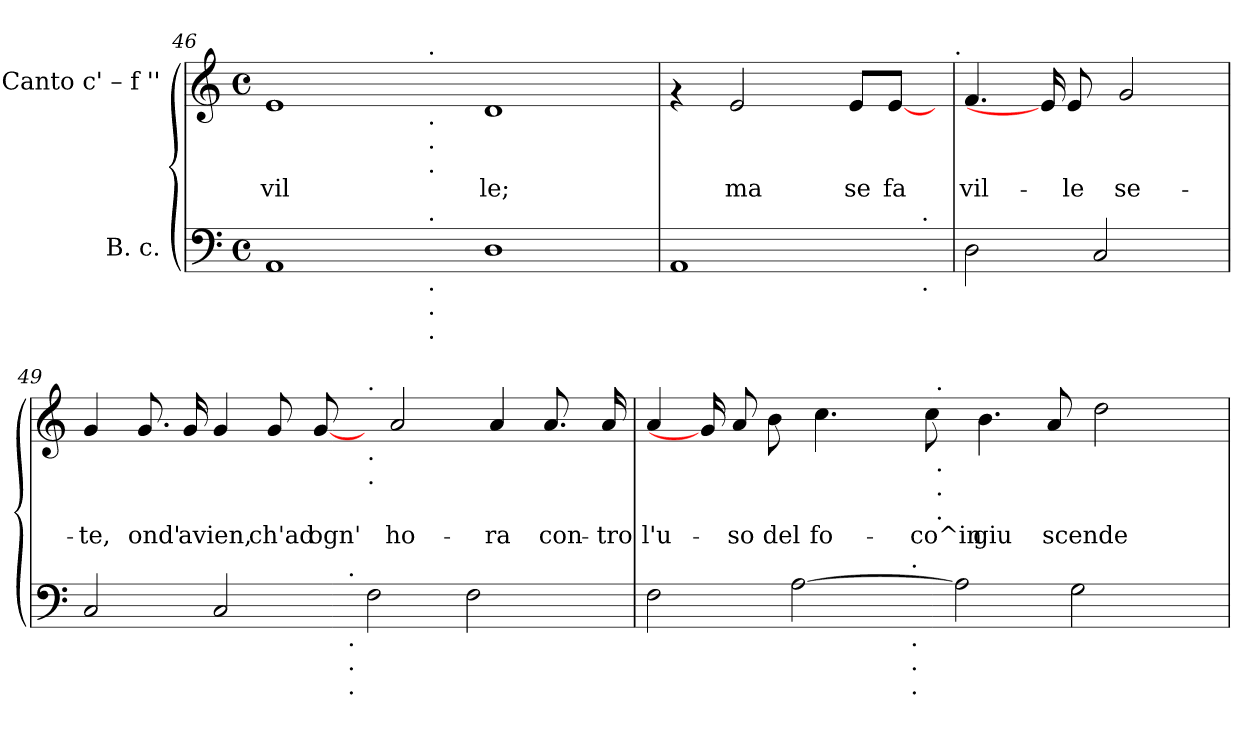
**kern	**kern	**text
*part2	*part1	*part1
*staff2	*staff1	*staff1
*I"B. c.	*I"Canto  c' – f ''	*
*clefF4	*clefG2	*
*k[]	*k[]	*
*C:	*C:	*
*M4/4	*M4/4	*
*met(c)	*met(c)	*
=46	=46	=46
!	!	!LO:LY:b:cj
*^	*^	*
1AA	2ryy	1e	2ryy	vil
.	4ryy	.	4ryy	.
.	64ryy	.	64ryy	.
!	!	!	!LO:TX:a:t=.	!
!	!	!	!LO:TX:b:t=.	!
!	!	!	!LO:TX:b:t=.	!
!	!	!	!LO:TX:b:t=.	!
!	!LO:TX:a:t=.	!	!	!
!	!LO:TX:b:t=.	!	!	!
!	!LO:TX:b:t=.	!	!	!
!	!LO:TX:b:t=.	!	!	!
.	1ryy	.	1ryy	.
!	!	!	!	!LO:LY:b:cj
1D	.	1d	.	le;
.	8...ryy	.	8...ryy	.
*	*	*v	*v	*
=47	=47	=47	=47
1AA	2ryy	4rf	.
!	!	!	!LO:LY:b:cj
.	.	2e/	ma
.	4...ryy	.	.
!	!	!	!LO:LY:b:cj
.	.	8e/L	se
!	!	!	!LO:LY:b:cj
.	.	[8e/J	fa
!	!LO:TX:a:t=.	!	!
!	!LO:TX:b:t=.	!	!
.	16ryy	.	.
32ryy	.	32ryy	.
!	!	!LO:TX:a:t=.	!
!!LO:LB:g=z
=48	=48	=48	=48
!	!	!	!LO:LY:b:cj
*v	*v	*	*
2D\	4.f/	vil-
.	16e/]	.
!	!	!LO:LY:b:cj
.	8e/	-le
2C/	.	.
!	!	!LO:LY:b:cj
.	2g/	se-
16ryy	.	.
=49	=49	=49
!	!	!LO:LY:b:cj
*^	*	*
2C/	2ryy	4g/	-te,
!	!	!	!LO:LY:b:cj
.	.	8.g/	ond'
!	!	!	!LO:LY:b:cj
.	.	16g/	avien,
!	!	!	!LO:LY:b:cj
2C/	4ryy	4g/	.
!	!	!	!LO:LY:b:cj
.	8ryy	8g/	ch'ad
!	!	!	!LO:LY:b:cj
.	16ryy	[8g/	ogn'
.	64ryy	.	.
!	!LO:TX:a:t=.	!	!
!	!LO:TX:b:t=.	!	!
!	!LO:TX:b:t=.	!	!
!	!LO:TX:b:t=.	!	!
.	1ryy	.	.
!	!	!LO:TX:a:t=.	!
!	!	!LO:TX:b:t=.	!
!	!	!LO:TX:b:t=.	!
2F\	.	16ryy	.
!	!	!	!LO:LY:b:cj
.	.	2a/	ho-
2F\	.	.	.
!	!	!	!LO:LY:b:cj
.	.	4a/	-ra
!	!	!	!LO:LY:b:cj
.	.	8.a/	con-
.	16..ryy	.	.
!	!	!	!LO:LY:b:cj
16ryy	.	16a/	-tro
=50	=50	=50	=50
!	!	!	!LO:LY:b:cj
*	*	*^	*
2F\	2ryy	4a/	2ryy	l'u-
.	.	16g/]	.	.
!	!	!	!	!LO:LY:b:cj
.	.	8a/	.	-so
!	!	!	!	!LO:LY:b:cj
.	.	8b\	.	del
[>2A\	4ryy	.	4ryy	.
!	!	!	!	!LO:LY:b:cj
.	.	4.cc\	.	fo-
.	8ryy	.	8ryy	.
.	32ryy	.	16ryy	.
!	!LO:TX:a:t=.	!	!	!
!	!LO:TX:b:t=.	!	!	!
!	!LO:TX:b:t=.	!	!	!
!	!LO:TX:b:t=.	!	!	!
.	1ryy	.	.	.
!	!	!	!	!LO:LY:b:cj
.	.	8cc\	64ryy	-co^in
!	!	!	!LO:TX:a:t=.	!
!	!	!	!LO:TX:b:t=.	!
!	!	!	!LO:TX:b:t=.	!
!	!	!	!LO:TX:b:t=.	!
.	.	.	1ryy	.
2A\]	.	.	.	.
!	!	!	!	!LO:LY:b:cj
.	.	4.b\	.	giu
!	!	!	!	!LO:LY:b:cj
.	.	8a/	.	scende-
2G\	.	.	.	.
!	!	!	!	!LO:LY:b:cj
.	.	2dd\	.	--
.	8ryy	.	.	.
.	.	.	16..ryy	.
16ryy	.	.	.	.
.	32ryy	.	.	.
*v	*v	*	*	*
*	*v	*v	*
=	=	=
*-	*-	*-
